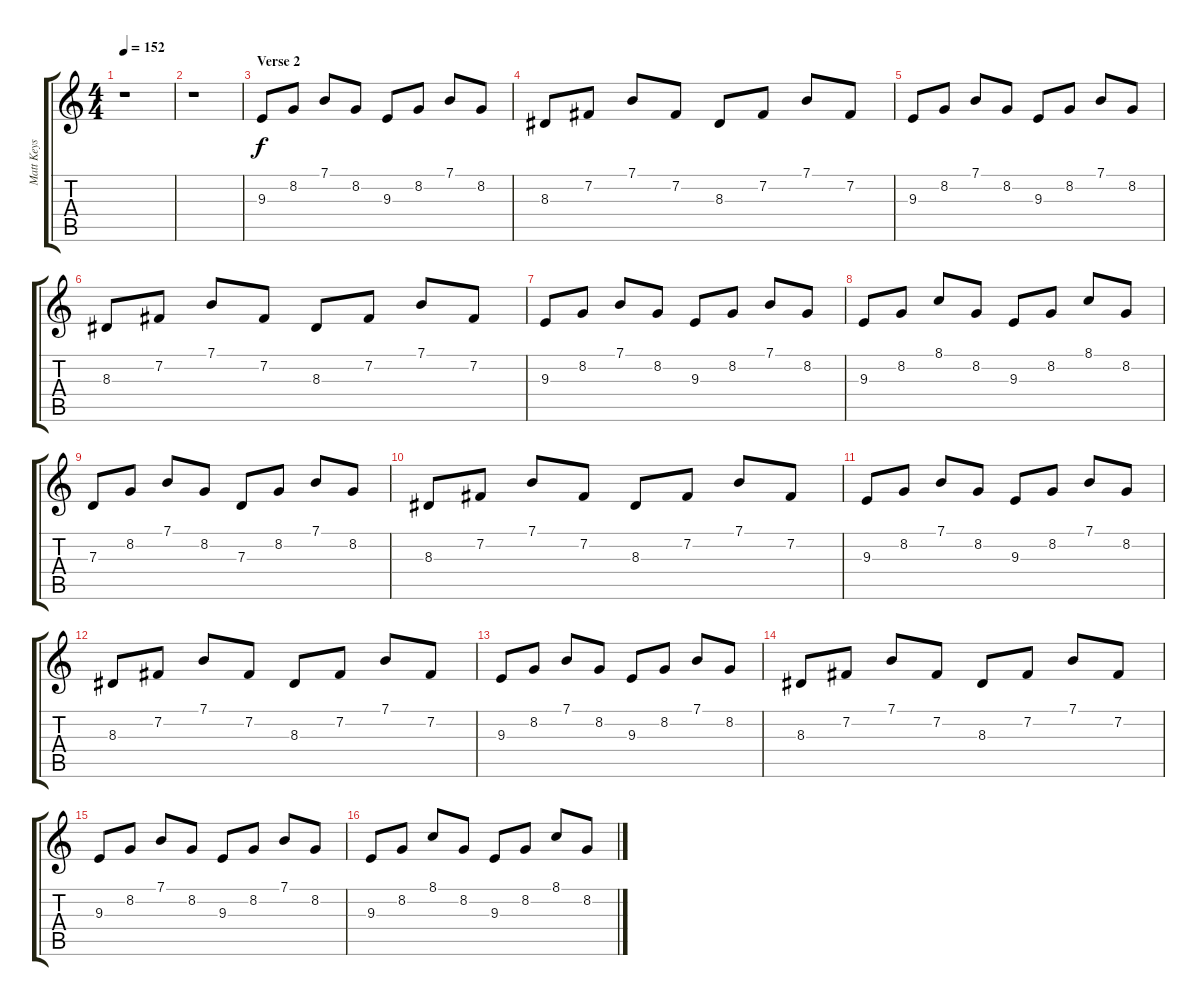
\track ("Matt Keys (Left)" "Matt Keys ") {instrument electricpiano1}
\staff {score tabs}
\tuning (E4 B3 G3 D3 A2 E2) {hide}
\ts (4 4)
\tempo 152
\clef g2
\ks c
r.1{dy f} |
r.1 |
\section ("" "Verse 2")
9.3.8{volume 8 instrument drawbarorgan} 8.2.8 7.1.8 8.2.8 9.3.8 8.2.8 7.1.8 8.2.8 |
8.3.8 7.2.8 7.1.8 7.2.8 8.3.8 7.2.8 7.1.8 7.2.8 |
9.3.8 8.2.8 7.1.8 8.2.8 9.3.8 8.2.8 7.1.8 8.2.8 |
8.3.8 7.2.8 7.1.8 7.2.8 8.3.8 7.2.8 7.1.8 7.2.8 |
9.3.8 8.2.8 7.1.8 8.2.8 9.3.8 8.2.8 7.1.8 8.2.8 |
9.3.8 8.2.8 8.1.8 8.2.8 9.3.8 8.2.8 8.1.8 8.2.8 |
7.3.8 8.2.8 7.1.8 8.2.8 7.3.8 8.2.8 7.1.8 8.2.8 |
8.3.8 7.2.8 7.1.8 7.2.8 8.3.8 7.2.8 7.1.8 7.2.8 |
9.3.8 8.2.8 7.1.8 8.2.8 9.3.8 8.2.8 7.1.8 8.2.8 |
8.3.8 7.2.8 7.1.8 7.2.8 8.3.8 7.2.8 7.1.8 7.2.8 |
9.3.8 8.2.8 7.1.8 8.2.8 9.3.8 8.2.8 7.1.8 8.2.8 |
8.3.8 7.2.8 7.1.8 7.2.8 8.3.8 7.2.8 7.1.8 7.2.8 |
9.3.8 8.2.8 7.1.8 8.2.8 9.3.8 8.2.8 7.1.8 8.2.8 |
9.3.8 8.2.8 8.1.8 8.2.8 9.3.8 8.2.8 8.1.8 8.2.8
